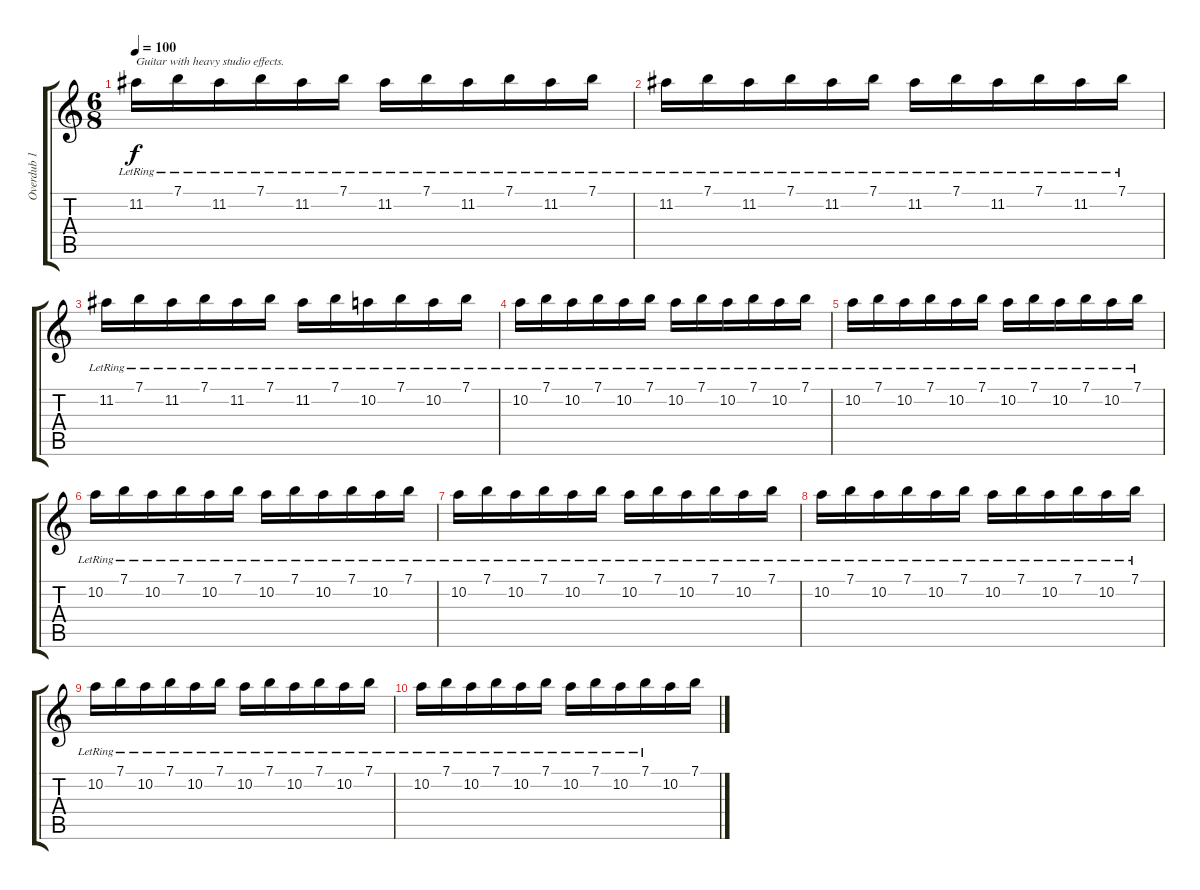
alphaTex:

\track ("Overdub 1" "Overdub 1") {instrument overdrivenguitar}
\staff {score tabs}
\tuning (E4 B3 G3 D3 A2 E2) {hide}
\ts (6 8)
\tempo 100
\clef g2
\ks c
11.2{lr}.16{txt "Guitar with heavy studio effects." dy f volume 2 balance 11} 7.1{lr}.16{volume 5} 11.2{lr}.16 7.1{lr}.16 11.2{lr}.16 7.1{lr}.16 11.2{lr}.16 7.1{lr}.16 11.2{lr}.16 7.1{lr}.16 11.2{lr}.16 7.1{lr}.16 |
11.2{lr}.16 7.1{lr}.16 11.2{lr}.16 7.1{lr}.16 11.2{lr}.16 7.1{lr}.16 11.2{lr}.16 7.1{lr}.16 11.2{lr}.16 7.1{lr}.16 11.2{lr}.16 7.1{lr}.16 |
11.2{lr}.16 7.1{lr}.16{volume 10} 11.2{lr}.16 7.1{lr}.16 11.2{lr}.16 7.1{lr}.16 11.2{lr}.16 7.1{lr}.16 10.2{lr}.16 7.1{lr}.16 10.2{lr}.16 7.1{lr}.16 |
10.2{lr}.16 7.1{lr}.16 10.2{lr}.16 7.1{lr}.16 10.2{lr}.16 7.1{lr}.16 10.2{lr}.16 7.1{lr}.16 10.2{lr}.16 7.1{lr}.16 10.2{lr}.16 7.1{lr}.16 |
10.2{lr}.16 7.1{lr}.16 10.2{lr}.16 7.1{lr}.16 10.2{lr}.16 7.1{lr}.16 10.2{lr}.16 7.1{lr}.16 10.2{lr}.16 7.1{lr}.16 10.2{lr}.16 7.1{lr}.16 |
10.2{lr}.16{volume 6} 7.1{lr}.16 10.2{lr}.16 7.1{lr}.16 10.2{lr}.16 7.1{lr}.16 10.2{lr}.16 7.1{lr}.16 10.2{lr}.16 7.1{lr}.16 10.2{lr}.16 7.1{lr}.16 |
10.2{lr}.16 7.1{lr}.16 10.2{lr}.16 7.1{lr}.16 10.2{lr}.16 7.1{lr}.16 10.2{lr}.16{volume 9} 7.1{lr}.16 10.2{lr}.16 7.1{lr}.16 10.2{lr}.16 7.1{lr}.16 |
10.2{lr}.16 7.1{lr}.16 10.2{lr}.16 7.1{lr}.16 10.2{lr}.16 7.1{lr}.16 10.2{lr}.16 7.1{lr}.16 10.2{lr}.16 7.1{lr}.16 10.2{lr}.16 7.1{lr}.16 |
10.2{lr}.16 7.1{lr}.16 10.2{lr}.16 7.1{lr}.16 10.2{lr}.16 7.1{lr}.16 10.2{lr}.16 7.1{lr}.16 10.2{lr}.16 7.1{lr}.16 10.2{lr}.16 7.1{lr}.16 |
10.2{lr}.16 7.1{lr}.16 10.2{lr}.16 7.1{lr}.16 10.2{lr}.16 7.1{lr}.16 10.2{lr}.16 7.1{lr}.16 10.2{lr}.16 7.1{lr}.16 10.2.16 7.1.16
